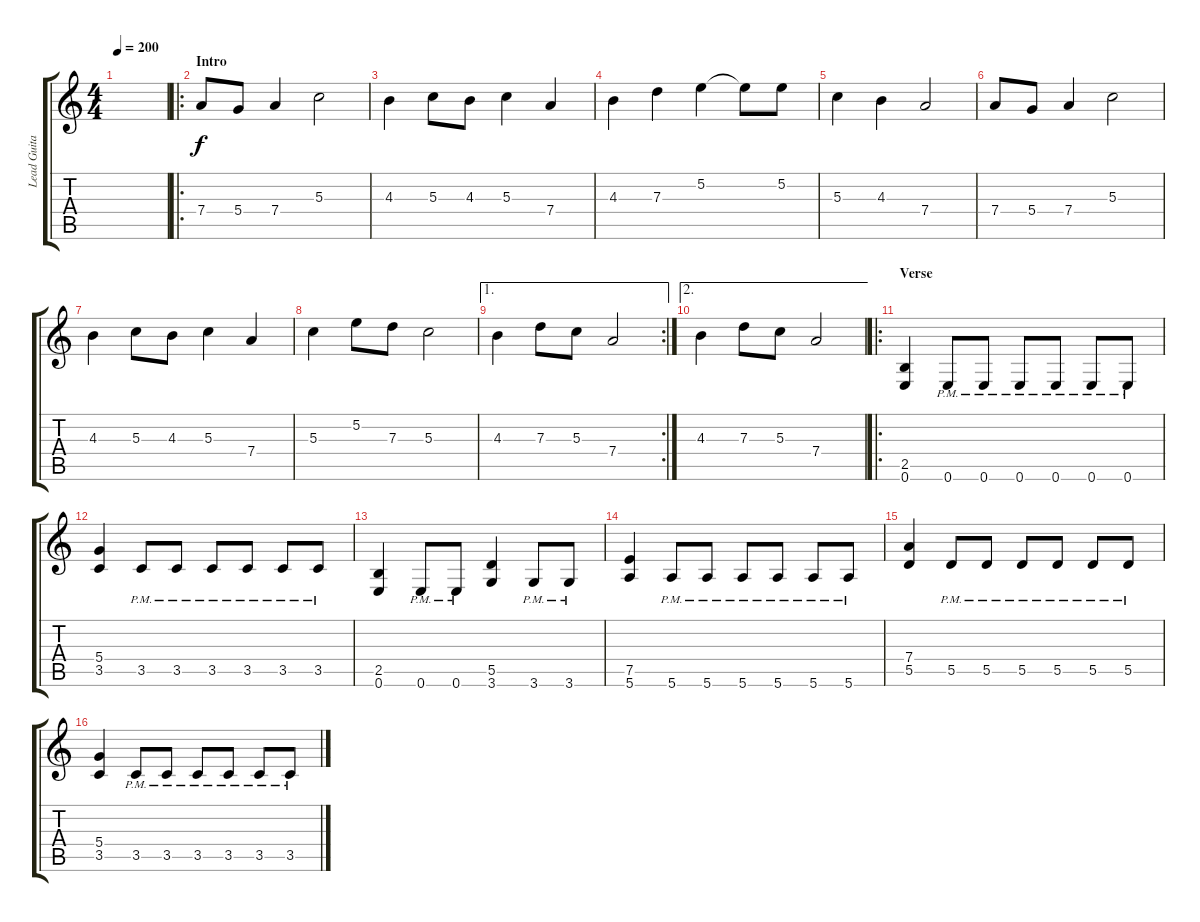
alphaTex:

\track ("Lead Guitar" "Lead Guita") {instrument distortionguitar}
\staff {score tabs}
\tuning (E4 B3 G3 D3 A2 E2) {hide}
\ts (4 4)
\tempo 200
\clef g2
\ks c
|
\ro
\section ("" "Intro")
7.4.8 5.4.8 7.4.4 5.3.2 |
4.3.4 5.3.8 4.3.8 5.3.4 7.4.4 |
4.3.4 7.3.4 5.2.4 5.2{t}.8 5.2.8 |
5.3.4 4.3.4 7.4.2 |
7.4.8 5.4.8 7.4.4 5.3.2 |
4.3.4 5.3.8 4.3.8 5.3.4 7.4.4 |
5.3.4 5.2.8 7.3.8 5.3.2 |
\ae 1
\rc 2
4.3.4 7.3.8 5.3.8 7.4.2 |
\ae 2
4.3.4 7.3.8 5.3.8 7.4.2 |
\ro
\section ("" "Verse")
(2.5 0.6).4 0.6{pm}.8 0.6{pm}.8 0.6{pm}.8 0.6{pm}.8 0.6{pm}.8 0.6{pm}.8 |
(5.4 3.5).4 3.5{pm}.8 3.5{pm}.8 3.5{pm}.8 3.5{pm}.8 3.5{pm}.8 3.5{pm}.8 |
(2.5 0.6).4 0.6{pm}.8 0.6{pm}.8 (5.5 3.6).4 3.6{pm}.8 3.6{pm}.8 |
(7.5 5.6).4 5.6{pm}.8 5.6{pm}.8 5.6{pm}.8 5.6{pm}.8 5.6{pm}.8 5.6{pm}.8 |
(7.4 5.5).4 5.5{pm}.8 5.5{pm}.8 5.5{pm}.8 5.5{pm}.8 5.5{pm}.8 5.5{pm}.8 |
(5.4 3.5).4 3.5{pm}.8 3.5{pm}.8 3.5{pm}.8 3.5{pm}.8 3.5{pm}.8 3.5{pm}.8
